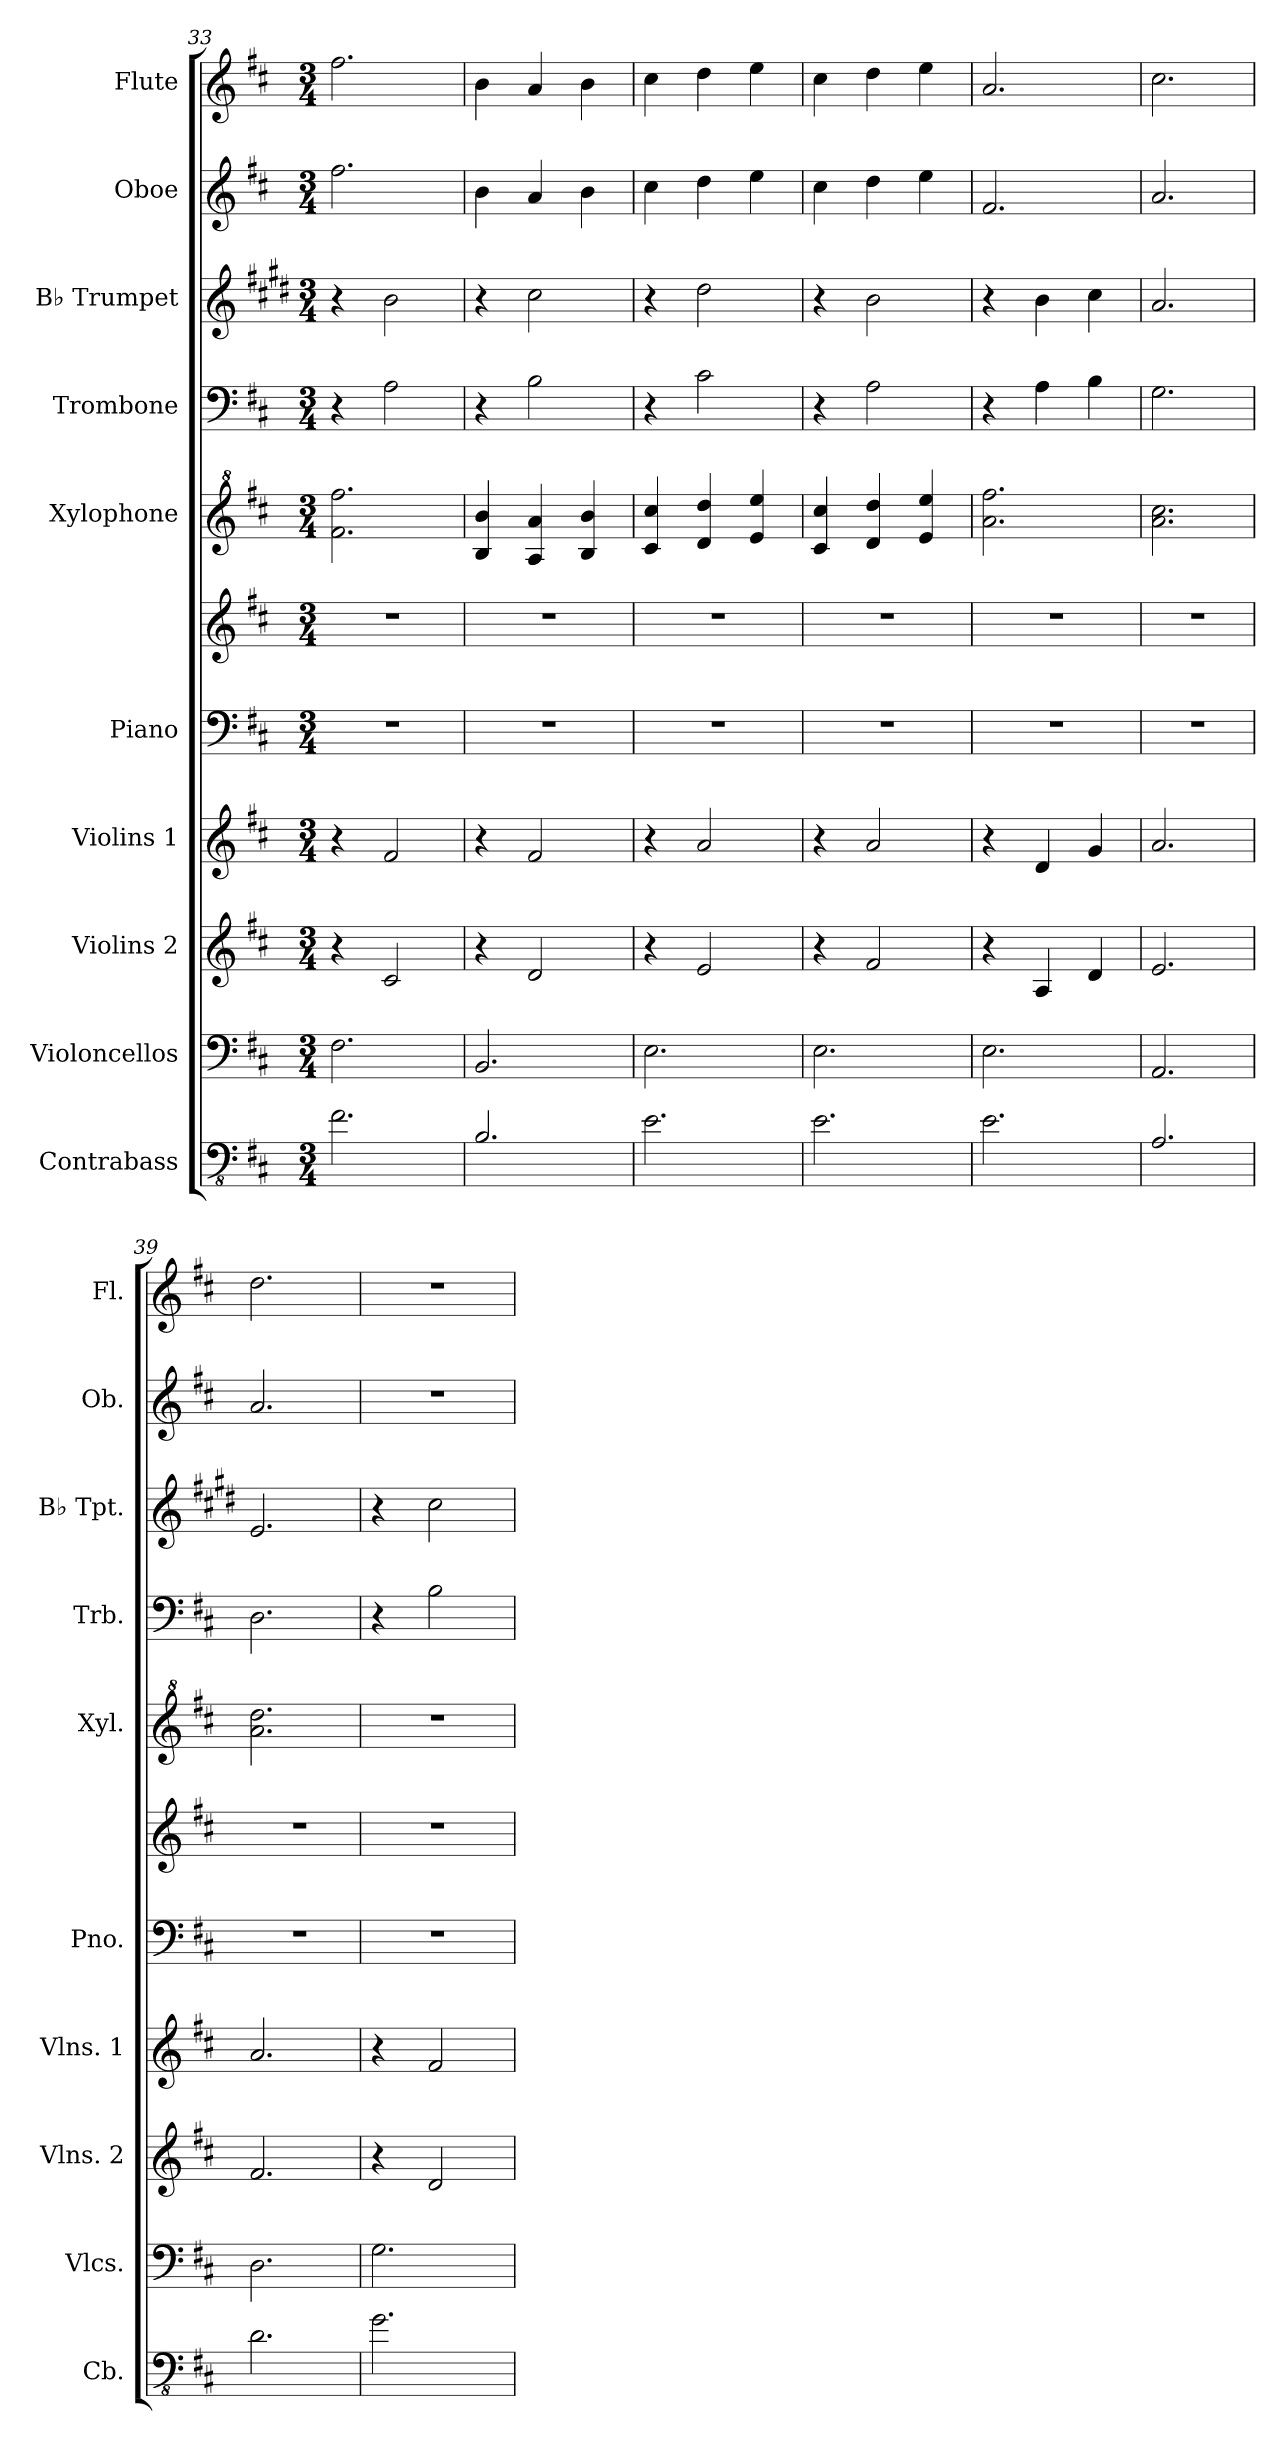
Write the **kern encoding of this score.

**kern	**kern	**kern	**kern	**kern	**kern	**kern	**kern	**kern	**kern	**kern
*part10	*part9	*part8	*part7	*part6	*part6	*part5	*part4	*part3	*part2	*part1
*staff11	*staff10	*staff9	*staff8	*staff7	*staff6	*staff5	*staff4	*staff3	*staff2	*staff1
*I"Contrabass	*I"Violoncellos	*I"Violins 2	*I"Violins 1	*I"Piano	*	*I"Xylophone	*I"Trombone	*I"B♭ Trumpet	*I"Oboe	*I"Flute
*I'Cb.	*I'Vlcs.	*I'Vlns. 2	*I'Vlns. 1	*I'Pno.	*	*I'Xyl.	*I'Trb.	*I'B♭ Tpt.	*I'Ob.	*I'Fl.
*clefFv4	*clefF4	*clefG2	*clefG2	*clefF4	*clefG2	*clefG^2	*clefF4	*clefG2	*clefG2	*clefG2
*ITrd7c12	*	*	*	*	*	*	*	*ITrd1c2	*	*
*k[f#c#]	*k[f#c#]	*k[f#c#]	*k[f#c#]	*k[f#c#]	*k[f#c#]	*k[f#c#]	*k[f#c#]	*k[f#c#]	*k[f#c#]	*k[f#c#]
*D:	*D:	*D:	*D:	*D:	*D:	*D:	*D:	*D:	*D:	*D:
*M3/4	*M3/4	*M3/4	*M3/4	*M3/4	*M3/4	*M3/4	*M3/4	*M3/4	*M3/4	*M3/4
=33	=33	=33	=33	=33	=33	=33	=33	=33	=33	=33
2.FF#\	2.F#\	4r	4r	2.r	2.r	2.ff#\ 2.fff#\	4r	4r	2.ff#\	2.ff#\
.	.	2c#/	2f#/	.	.	.	2A\	2a\	.	.
!!LO:PB:g=z
=34	=34	=34	=34	=34	=34	=34	=34	=34	=34	=34
2.BBB/	2.BB/	4r	4r	2.r	2.r	4b/ 4bb/	4r	4r	4b\	4b\
.	.	2d/	2f#/	.	.	4a/ 4aa/	2B\	2b\	4a/	4a/
.	.	.	.	.	.	4b/ 4bb/	.	.	4b\	4b\
=35	=35	=35	=35	=35	=35	=35	=35	=35	=35	=35
2.EE\	2.E\	4r	4r	2.r	2.r	4cc#/ 4ccc#/	4r	4r	4cc#\	4cc#\
.	.	2e/	2a/	.	.	4dd/ 4ddd/	2c#\	2cc#\	4dd\	4dd\
.	.	.	.	.	.	4ee/ 4eee/	.	.	4ee\	4ee\
=36	=36	=36	=36	=36	=36	=36	=36	=36	=36	=36
2.EE\	2.E\	4r	4r	2.r	2.r	4cc#/ 4ccc#/	4r	4r	4cc#\	4cc#\
.	.	2f#/	2a/	.	.	4dd/ 4ddd/	2A\	2a\	4dd\	4dd\
.	.	.	.	.	.	4ee/ 4eee/	.	.	4ee\	4ee\
=37	=37	=37	=37	=37	=37	=37	=37	=37	=37	=37
2.EE\	2.E\	4r	4r	2.r	2.r	2.aa\ 2.fff#\	4r	4r	2.f#/	2.a/
.	.	4A/	4d/	.	.	.	4A\	4a\	.	.
.	.	4d/	4g/	.	.	.	4B\	4b\	.	.
=38	=38	=38	=38	=38	=38	=38	=38	=38	=38	=38
2.AAA/	2.AA/	2.e/	2.a/	2.r	2.r	2.aa\ 2.ccc#\	2.G\	2.g/	2.a/	2.cc#\
=39	=39	=39	=39	=39	=39	=39	=39	=39	=39	=39
2.DD\	2.D\	2.f#/	2.a/	2.r	2.r	2.aa\ 2.ddd\	2.D\	2.d/	2.a/	2.dd\
=40	=40	=40	=40	=40	=40	=40	=40	=40	=40	=40
2.GG\	2.G\	4r	4r	2.r	2.r	2.r	4r	4r	2.r	2.r
.	.	2d/	2f#/	.	.	.	2B\	2b\	.	.
=	=	=	=	=	=	=	=	=	=	=
*-	*-	*-	*-	*-	*-	*-	*-	*-	*-	*-
